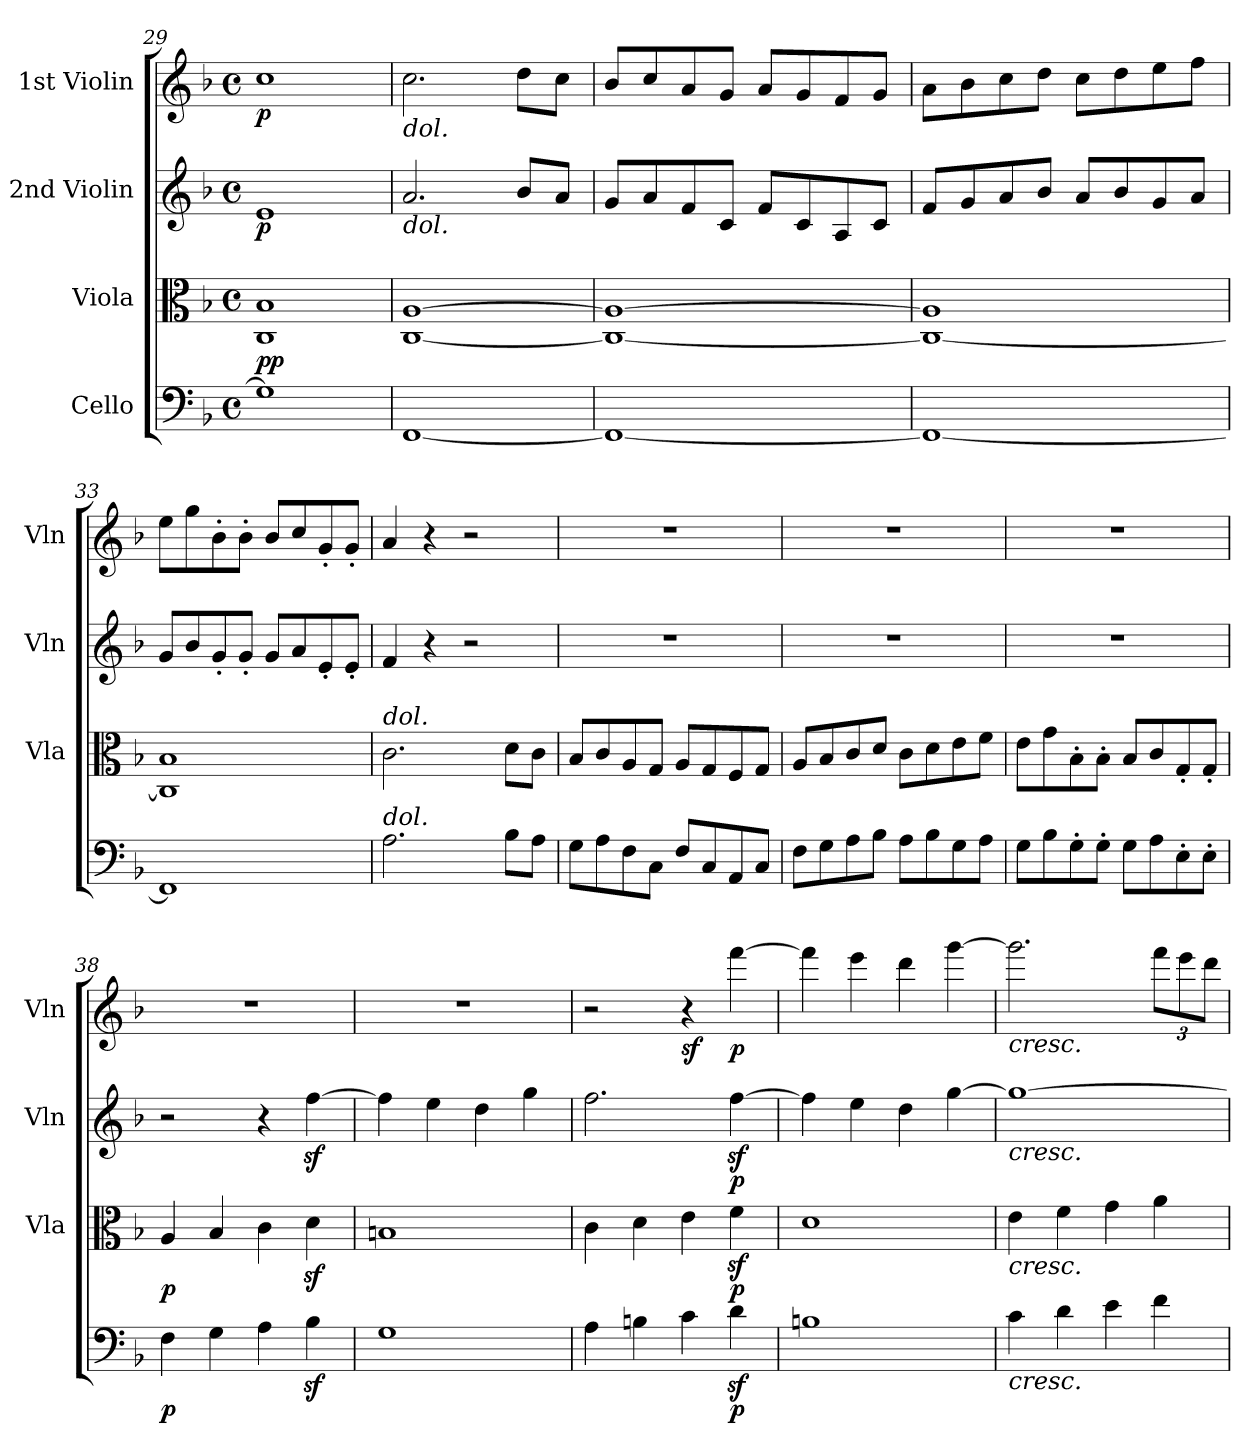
**kern	**dynam	**kern	**dynam	**kern	**dynam	**kern	**dynam
*part4	*part4	*part3	*part3	*part2	*part2	*part1	*part1
*staff4	*staff4	*staff3	*staff3	*staff2	*staff2	*staff1	*staff1
*I"Cello	*	*I"Viola	*	*I"2nd Violin	*	*I"1st Violin	*
*	*	*I'Vla	*	*I'Vln	*	*I'Vln	*
*clefF4	*	*clefC3	*	*clefG2	*	*clefG2	*
*k[b-]	*	*k[b-]	*	*k[b-]	*	*k[b-]	*
*M4/4	*	*M4/4	*	*M4/4	*	*M4/4	*
*met(c)	*	*met(c)	*	*met(c)	*	*met(c)	*
=29	=29	=29	=29	=29	=29	=29	=29
!	!LO:DY:b	!	!	!	!	!	!
!	!LO:DY:n=1:a	!	!	!	!LO:DY:b	!	!LO:DY:b
1G]	p p	1C 1B-	.	1e	p	1cc	p
=30	=30	=30	=30	=30	=30	=30	=30
!	!	!	!	!	!	!LO:TX:b:i:t=dol.	!
!	!	!	!	!LO:TX:b:i:t=dol.	!	!	!
[1FF	.	[1C [1A	.	2.a/	.	2.cc\	.
.	.	.	.	8b-/L	.	8dd\L	.
.	.	.	.	8a/J	.	8cc\J	.
=31	=31	=31	=31	=31	=31	=31	=31
1FF_	.	1C_ 1A_	.	8g/L	.	8b-/L	.
.	.	.	.	8a/	.	8cc/	.
.	.	.	.	8f/	.	8a/	.
.	.	.	.	8c/J	.	8g/J	.
.	.	.	.	8f/L	.	8a/L	.
.	.	.	.	8c/	.	8g/	.
.	.	.	.	8A/	.	8f/	.
.	.	.	.	8c/J	.	8g/J	.
=32	=32	=32	=32	=32	=32	=32	=32
1FF_	.	1C_ 1A]	.	8f/L	.	8a\L	.
.	.	.	.	8g/	.	8b-\	.
.	.	.	.	8a/	.	8cc\	.
.	.	.	.	8b-/J	.	8dd\J	.
.	.	.	.	8a/L	.	8cc\L	.
.	.	.	.	8b-/	.	8dd\	.
.	.	.	.	8g/	.	8ee\	.
.	.	.	.	8a/J	.	8ff\J	.
!!LO:LB:g=z
=33	=33	=33	=33	=33	=33	=33	=33
1FF]	.	1C] 1B-	.	8g/L	.	8ee\L	.
.	.	.	.	8b-/	.	8gg\	.
.	.	.	.	8g'/	.	8b-'\	.
.	.	.	.	8g'/J	.	8b-'\J	.
.	.	.	.	8g/L	.	8b-/L	.
.	.	.	.	8a/	.	8cc/	.
.	.	.	.	8e'/	.	8g'/	.
.	.	.	.	8e'/J	.	8g'/J	.
=34	=34	=34	=34	=34	=34	=34	=34
!	!	!LO:TX:a:i:t=dol.	!	!	!	!	!
!LO:TX:a:i:t=dol.	!	!	!	!	!	!	!
2.A\	.	2.c\	.	4f/	.	4a/	.
.	.	.	.	4r	.	4r	.
.	.	.	.	2r	.	2r	.
8B-\L	.	8d\L	.	.	.	.	.
8A\J	.	8c\J	.	.	.	.	.
=35	=35	=35	=35	=35	=35	=35	=35
8G\L	.	8B-/L	.	1r	.	1r	.
8A\	.	8c/	.	.	.	.	.
8F\	.	8A/	.	.	.	.	.
8C\J	.	8G/J	.	.	.	.	.
8F/L	.	8A/L	.	.	.	.	.
8C/	.	8G/	.	.	.	.	.
8AA/	.	8F/	.	.	.	.	.
8C/J	.	8G/J	.	.	.	.	.
!!LO:LB:g=z
=36	=36	=36	=36	=36	=36	=36	=36
8F\L	.	8A/L	.	1r	.	1r	.
8G\	.	8B-/	.	.	.	.	.
8A\	.	8c/	.	.	.	.	.
8B-\J	.	8d/J	.	.	.	.	.
8A\L	.	8c\L	.	.	.	.	.
8B-\	.	8d\	.	.	.	.	.
8G\	.	8e\	.	.	.	.	.
8A\J	.	8f\J	.	.	.	.	.
=37	=37	=37	=37	=37	=37	=37	=37
8G\L	.	8e\L	.	1r	.	1r	.
8B-\	.	8g\	.	.	.	.	.
8G'\	.	8B-'\	.	.	.	.	.
8G'\J	.	8B-'\J	.	.	.	.	.
8G\L	.	8B-/L	.	.	.	.	.
8A\	.	8c/	.	.	.	.	.
8E'\	.	8G'/	.	.	.	.	.
8E'\J	.	8G'/J	.	.	.	.	.
=38	=38	=38	=38	=38	=38	=38	=38
!	!LO:DY:b	!	!LO:DY:b	!	!	!	!
4F\	p	4A/	p	2r	.	1r	.
4G\	.	4B-/	.	.	.	.	.
4A\	.	4c\	.	4r	.	.	.
4B-z<\	.	4dz<\	.	[4ffz<\	.	.	.
=39	=39	=39	=39	=39	=39	=39	=39
1G	.	1Bn	.	4ff\]	.	1r	.
.	.	.	.	4ee\	.	.	.
.	.	.	.	4dd\	.	.	.
.	.	.	.	4gg\	.	.	.
=40	=40	=40	=40	=40	=40	=40	=40
4A\	.	4c\	.	2.ff\	.	2r	.
4Bn\	.	4d\	.	.	.	.	.
!	!	!	!	!	!	!	!LO:DY:b
4c\	.	4e\	.	.	.	4r	sf
!	!LO:DY:b	!	!LO:DY:b	!	!LO:DY:b	!	!LO:DY:b
4dz<\	p	4fz<\	p	[4ffz<\	p	[4fff\	p
=41	=41	=41	=41	=41	=41	=41	=41
1Bn	.	1d	.	4ff\]	.	4fff\]	.
.	.	.	.	4ee\	.	4eee\	.
.	.	.	.	4dd\	.	4ddd\	.
.	.	.	.	[4gg\	.	[4ggg\	.
!!LO:PB:g=z
=42	=42	=42	=42	=42	=42	=42	=42
!	!	!	!	!	!	!LO:TX:b:i:t=cresc.	!
!	!	!	!	!LO:TX:b:i:t=cresc.	!	!	!
!	!	!LO:TX:b:i:t=cresc.	!	!	!	!	!
!LO:TX:b:i:t=cresc.	!	!	!	!	!	!	!
4c\	.	4e\	.	1gg_	.	2.ggg\]	.
4d\	.	4f\	.	.	.	.	.
4e\	.	4g\	.	.	.	.	.
*	*	*	*	*	*	*Xbrackettup	*
4f\	.	4a\	.	.	.	12fff\L	.
.	.	.	.	.	.	12eee\	.
.	.	.	.	.	.	12ddd\J	.
=	=	=	=	=	=	=	=
*-	*-	*-	*-	*-	*-	*-	*-
